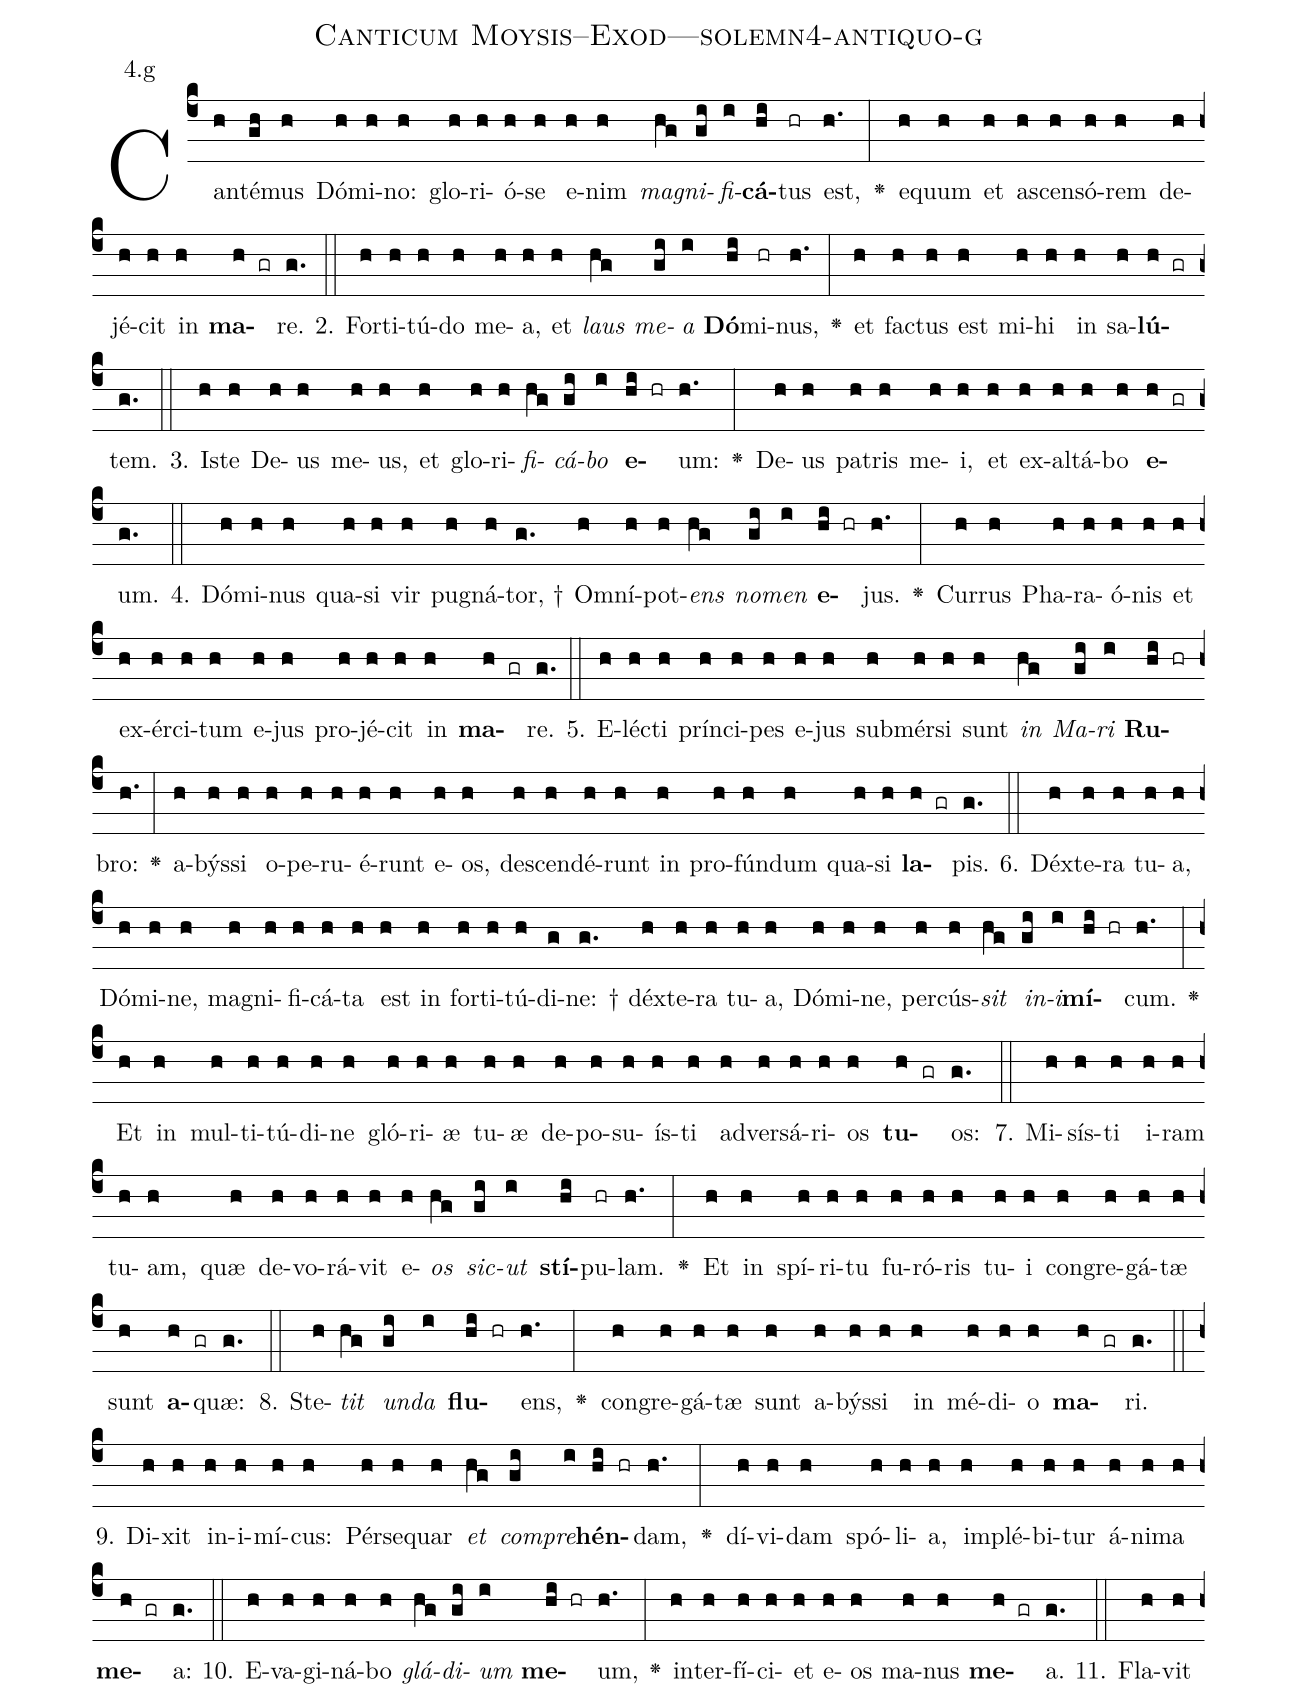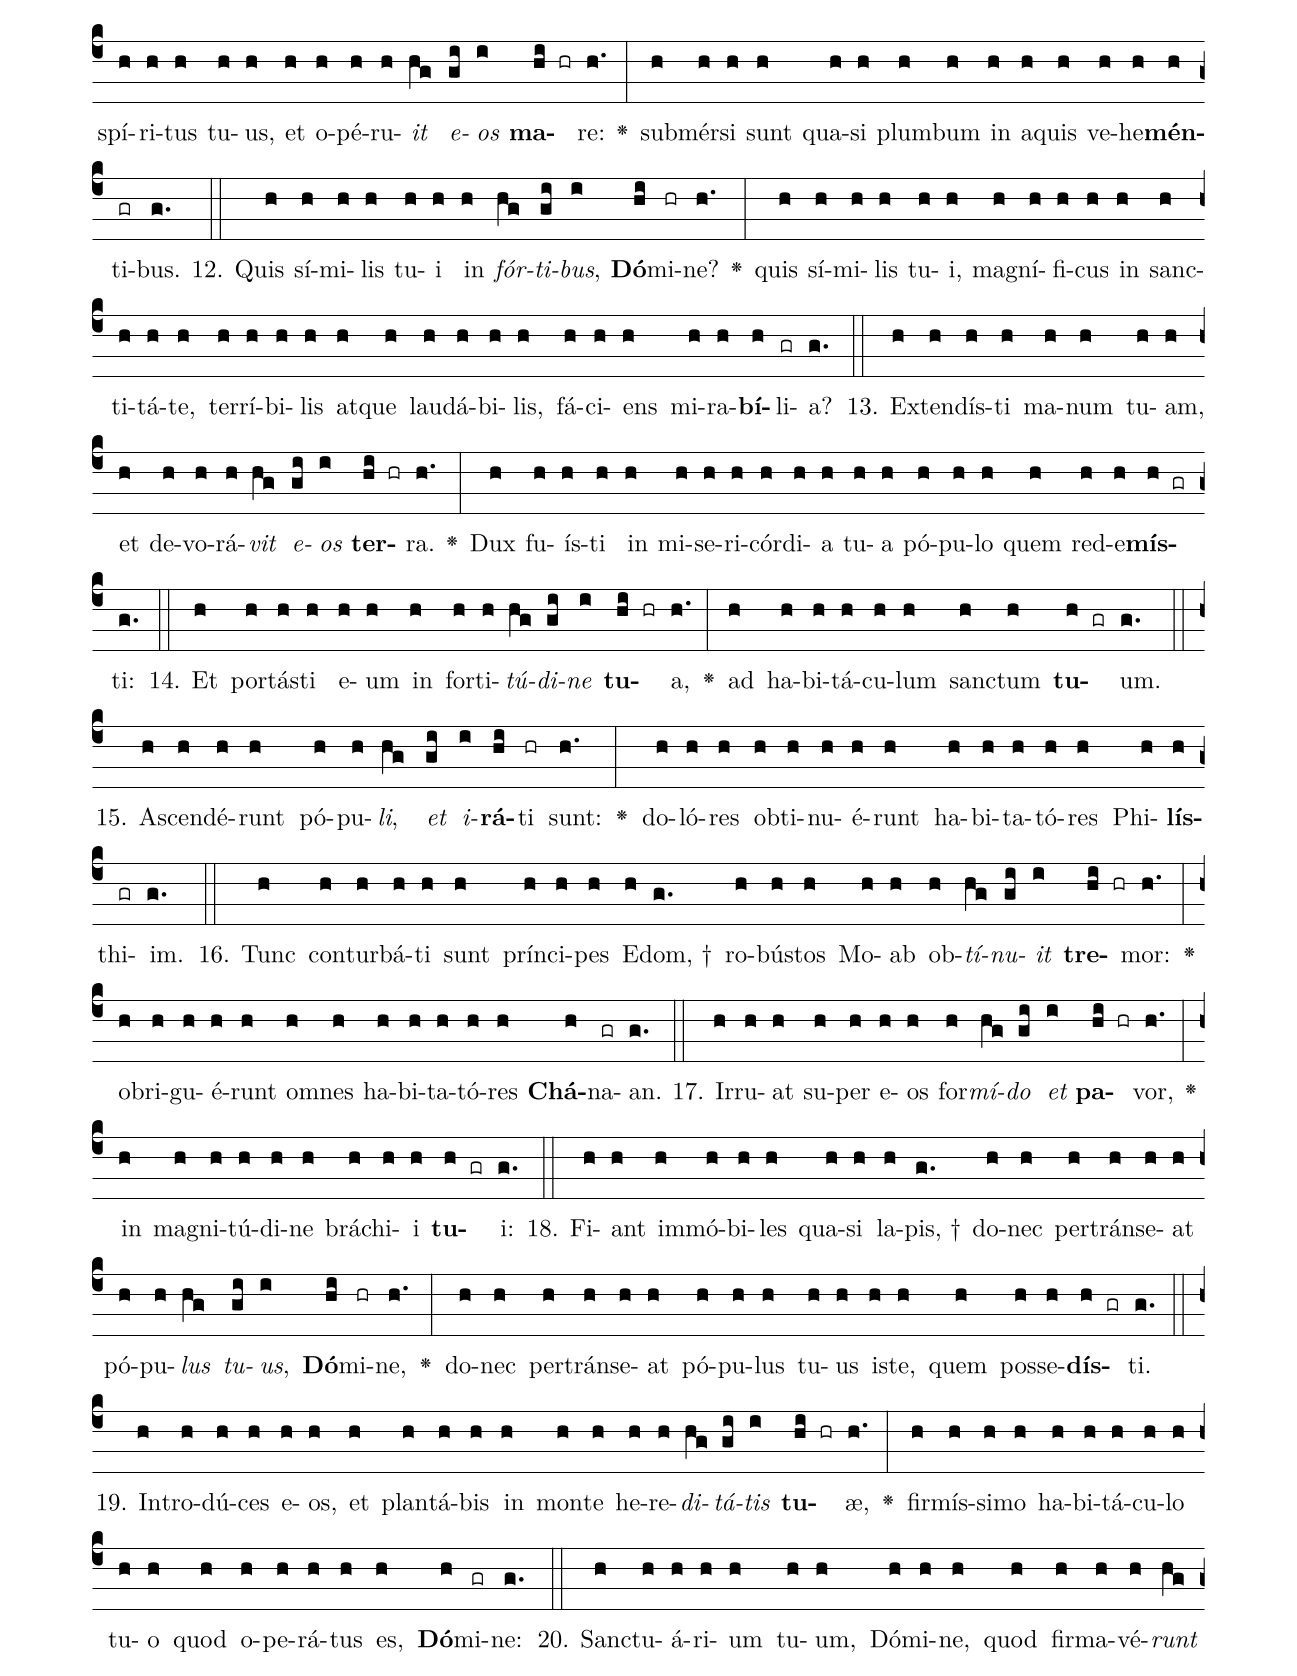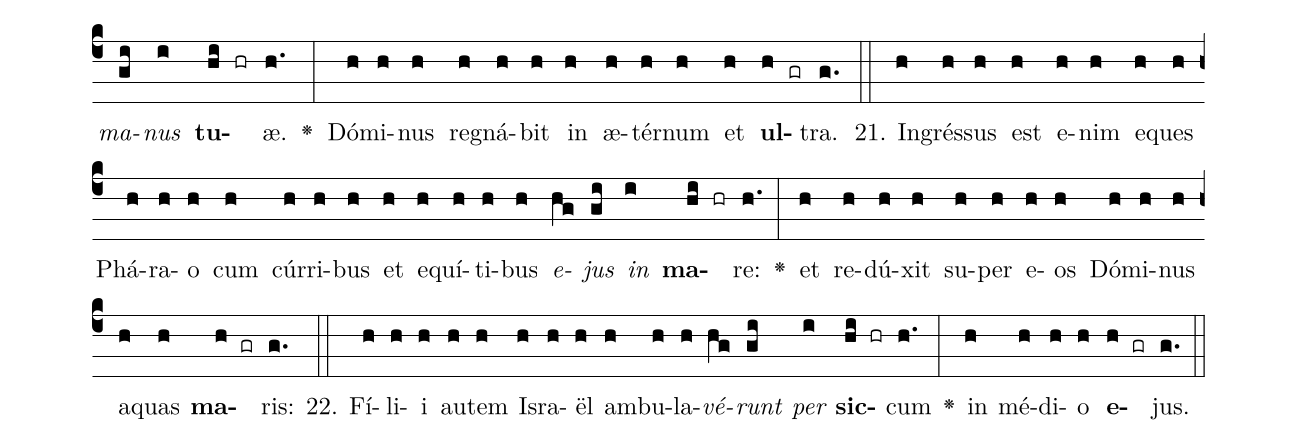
name: Canticum Moysis--Exod---solemn4-antiquo-g;
annotation: 4.g;
%%
(c4)Can(h)té(gh)mus(h) Dó(h)mi(h)no:(h) glo(h)ri(h)ó(h)se(h) e(h)nim(h) <i>ma</i>(hg)<i>gni</i>(gi)<i>fi</i>(i)<b>cá</b>(hi)tus(hr) est,(h.) <v>\greheightstar</v>(:) e(h)quum(h) et(h) a(h)scen(h)só(h)rem(h) de(h)jé(h)cit(h) in(h) <b>ma</b>(h gr)re.(g.) (::)
2. For(h)ti(h)tú(h)do(h) me(h)a,(h) et(h) <i>laus</i>(hg) <i>me</i>(gi)<i>a</i>(i) <b>Dó</b>(hi)mi(hr)nus,(h.) <v>\greheightstar</v>(:) et(h) fac(h)tus(h) est(h) mi(h)hi(h) in(h) sa(h)<b>lú</b>(h gr)tem.(g.) (::)
3. Is(h)te(h) De(h)us(h) me(h)us,(h) et(h) glo(h)ri(h)<i>fi</i>(hg)<i>cá</i>(gi)<i>bo</i>(i) <b>e</b>(hi hr)um:(h.) <v>\greheightstar</v>(:) De(h)us(h) pa(h)tris(h) me(h)i,(h) et(h) ex(h)al(h)tá(h)bo(h) <b>e</b>(h gr)um.(g.) (::)
4. Dó(h)mi(h)nus(h) qua(h)si(h) vir(h) pu(h)gná(h)tor, †(g.) Om(h)ní(h)pot(h)<i>ens</i>(hg) <i>no</i>(gi)<i>men</i>(i) <b>e</b>(hi hr)jus.(h.) <v>\greheightstar</v>(:) Cur(h)rus(h) Pha(h)ra(h)ó(h)nis(h) et(h) ex(h)ér(h)ci(h)tum(h) e(h)jus(h) pro(h)jé(h)cit(h) in(h) <b>ma</b>(h gr)re.(g.) (::)
5. E(h)léc(h)ti(h) prín(h)ci(h)pes(h) e(h)jus(h) sub(h)mér(h)si(h) sunt(h) <i>in</i>(hg) <i>Ma</i>(gi)<i>ri</i>(i) <b>Ru</b>(hi hr)bro:(h.) <v>\greheightstar</v>(:) a(h)býs(h)si(h) o(h)pe(h)ru(h)é(h)runt(h) e(h)os,(h) de(h)scen(h)dé(h)runt(h) in(h) pro(h)fún(h)dum(h) qua(h)si(h) <b>la</b>(h gr)pis.(g.) (::)
6. Déx(h)te(h)ra(h) tu(h)a,(h) Dó(h)mi(h)ne,(h) ma(h)gni(h)fi(h)cá(h)ta(h) est(h) in(h) for(h)ti(h)tú(h)di(g)ne: †(g.) déx(h)te(h)ra(h) tu(h)a,(h) Dó(h)mi(h)ne,(h) per(h)cús(h)<i>sit</i>(hg) <i>in</i>(gi)<i>i</i>(i)<b>mí</b>(hi hr)cum.(h.) <v>\greheightstar</v>(:) Et(h) in(h) mul(h)ti(h)tú(h)di(h)ne(h) gló(h)ri(h)æ(h) tu(h)æ(h) de(h)po(h)su(h)ís(h)ti(h) ad(h)ver(h)sá(h)ri(h)os(h) <b>tu</b>(h gr)os:(g.) (::)
7. Mi(h)sís(h)ti(h) i(h)ram(h) tu(h)am,(h) quæ(h) de(h)vo(h)rá(h)vit(h) e(h)<i>os</i>(hg) <i>sic</i>(gi)<i>ut</i>(i) <b>stí</b>(hi)pu(hr)lam.(h.) <v>\greheightstar</v>(:) Et(h) in(h) spí(h)ri(h)tu(h) fu(h)ró(h)ris(h) tu(h)i(h) con(h)gre(h)gá(h)tæ(h) sunt(h) <b>a</b>(h gr)quæ:(g.) (::)
8. Ste(h)<i>tit</i>(hg) <i>un</i>(gi)<i>da</i>(i) <b>flu</b>(hi hr)ens,(h.) <v>\greheightstar</v>(:) con(h)gre(h)gá(h)tæ(h) sunt(h) a(h)býs(h)si(h) in(h) mé(h)di(h)o(h) <b>ma</b>(h gr)ri.(g.) (::)
9. Di(h)xit(h) in(h)i(h)mí(h)cus:(h) Pér(h)se(h)quar(h) <i>et</i>(hg) <i>com</i>(gi)<i>pre</i>(i)<b>hén</b>(hi hr)dam,(h.) <v>\greheightstar</v>(:) dí(h)vi(h)dam(h) spó(h)li(h)a,(h) im(h)plé(h)bi(h)tur(h) á(h)ni(h)ma(h) <b>me</b>(h gr)a:(g.) (::)
10. E(h)va(h)gi(h)ná(h)bo(h) <i>glá</i>(hg)<i>di</i>(gi)<i>um</i>(i) <b>me</b>(hi hr)um,(h.) <v>\greheightstar</v>(:) in(h)ter(h)fí(h)ci(h)et(h) e(h)os(h) ma(h)nus(h) <b>me</b>(h gr)a.(g.) (::)
11. Fla(h)vit(h) spí(h)ri(h)tus(h) tu(h)us,(h) et(h) o(h)pé(h)ru(h)<i>it</i>(hg) <i>e</i>(gi)<i>os</i>(i) <b>ma</b>(hi hr)re:(h.) <v>\greheightstar</v>(:) sub(h)mér(h)si(h) sunt(h) qua(h)si(h) plum(h)bum(h) in(h) a(h)quis(h) ve(h)he(h)<b>mén</b>(h)ti(gr)bus.(g.) (::)
12. Quis(h) sí(h)mi(h)lis(h) tu(h)i(h) in(h) <i>fór</i>(hg)<i>ti</i>(gi)<i>bus</i>,(i) <b>Dó</b>(hi)mi(hr)ne?(h.) <v>\greheightstar</v>(:) quis(h) sí(h)mi(h)lis(h) tu(h)i,(h) ma(h)gní(h)fi(h)cus(h) in(h) sanc(h)ti(h)tá(h)te,(h) ter(h)rí(h)bi(h)lis(h) at(h)que(h) lau(h)dá(h)bi(h)lis,(h) fá(h)ci(h)ens(h) mi(h)ra(h)<b>bí</b>(h)li(gr)a?(g.) (::)
13. Ex(h)ten(h)dís(h)ti(h) ma(h)num(h) tu(h)am,(h) et(h) de(h)vo(h)rá(h)<i>vit</i>(hg) <i>e</i>(gi)<i>os</i>(i) <b>ter</b>(hi hr)ra.(h.) <v>\greheightstar</v>(:) Dux(h) fu(h)ís(h)ti(h) in(h) mi(h)se(h)ri(h)cór(h)di(h)a(h) tu(h)a(h) pó(h)pu(h)lo(h) quem(h) red(h)e(h)<b>mís</b>(h gr)ti:(g.) (::)
14. Et(h) por(h)tás(h)ti(h) e(h)um(h) in(h) for(h)ti(h)<i>tú</i>(hg)<i>di</i>(gi)<i>ne</i>(i) <b>tu</b>(hi hr)a,(h.) <v>\greheightstar</v>(:) ad(h) ha(h)bi(h)tá(h)cu(h)lum(h) sanc(h)tum(h) <b>tu</b>(h gr)um.(g.) (::)
15. A(h)scen(h)dé(h)runt(h) pó(h)pu(h)<i>li</i>,(hg) <i>et</i>(gi) <i>i</i>(i)<b>rá</b>(hi)ti(hr) sunt:(h.) <v>\greheightstar</v>(:) do(h)ló(h)res(h) ob(h)ti(h)nu(h)é(h)runt(h) ha(h)bi(h)ta(h)tó(h)res(h) Phi(h)<b>lís</b>(h)thi(gr)im.(g.) (::)
16. Tunc(h) con(h)tur(h)bá(h)ti(h) sunt(h) prín(h)ci(h)pes(h) E(h)dom, †(g.) ro(h)bús(h)tos(h) Mo(h)ab(h) ob(h)<i>tí</i>(hg)<i>nu</i>(gi)<i>it</i>(i) <b>tre</b>(hi hr)mor:(h.) <v>\greheightstar</v>(:) ob(h)ri(h)gu(h)é(h)runt(h) om(h)nes(h) ha(h)bi(h)ta(h)tó(h)res(h) <b>Chá</b>(h)na(gr)an.(g.) (::)
17. Ir(h)ru(h)at(h) su(h)per(h) e(h)os(h) for(h)<i>mí</i>(hg)<i>do</i>(gi) <i>et</i>(i) <b>pa</b>(hi hr)vor,(h.) <v>\greheightstar</v>(:) in(h) ma(h)gni(h)tú(h)di(h)ne(h) brá(h)chi(h)i(h) <b>tu</b>(h gr)i:(g.) (::)
18. Fi(h)ant(h) im(h)mó(h)bi(h)les(h) qua(h)si(h) la(h)pis, †(g.) do(h)nec(h) per(h)tráns(h)e(h)at(h) pó(h)pu(h)<i>lus</i>(hg) <i>tu</i>(gi)<i>us</i>,(i) <b>Dó</b>(hi)mi(hr)ne,(h.) <v>\greheightstar</v>(:) do(h)nec(h) per(h)tráns(h)e(h)at(h) pó(h)pu(h)lus(h) tu(h)us(h) is(h)te,(h) quem(h) pos(h)se(h)<b>dís</b>(h gr)ti.(g.) (::)
19. In(h)tro(h)dú(h)ces(h) e(h)os,(h) et(h) plan(h)tá(h)bis(h) in(h) mon(h)te(h) he(h)re(h)<i>di</i>(hg)<i>tá</i>(gi)<i>tis</i>(i) <b>tu</b>(hi hr)æ,(h.) <v>\greheightstar</v>(:) fir(h)mís(h)si(h)mo(h) ha(h)bi(h)tá(h)cu(h)lo(h) tu(h)o(h) quod(h) o(h)pe(h)rá(h)tus(h) es,(h) <b>Dó</b>(h)mi(gr)ne:(g.) (::)
20. Sanc(h)tu(h)á(h)ri(h)um(h) tu(h)um,(h) Dó(h)mi(h)ne,(h) quod(h) fir(h)ma(h)vé(h)<i>runt</i>(hg) <i>ma</i>(gi)<i>nus</i>(i) <b>tu</b>(hi hr)æ.(h.) <v>\greheightstar</v>(:) Dó(h)mi(h)nus(h) re(h)gná(h)bit(h) in(h) æ(h)tér(h)num(h) et(h) <b>ul</b>(h gr)tra.(g.) (::)
21. In(h)grés(h)sus(h) est(h) e(h)nim(h) e(h)ques(h) Phá(h)ra(h)o(h) cum(h) cúr(h)ri(h)bus(h) et(h) e(h)quí(h)ti(h)bus(h) <i>e</i>(hg)<i>jus</i>(gi) <i>in</i>(i) <b>ma</b>(hi hr)re:(h.) <v>\greheightstar</v>(:) et(h) re(h)dú(h)xit(h) su(h)per(h) e(h)os(h) Dó(h)mi(h)nus(h) a(h)quas(h) <b>ma</b>(h gr)ris:(g.) (::)
22. Fí(h)li(h)i(h) au(h)tem(h) Is(h)ra(h)ël(h) am(h)bu(h)la(h)<i>vé</i>(hg)<i>runt</i>(gi) <i>per</i>(i) <b>sic</b>(hi hr)cum(h.) <v>\greheightstar</v>(:) in(h) mé(h)di(h)o(h) <b>e</b>(h gr)jus.(g.) (::)
